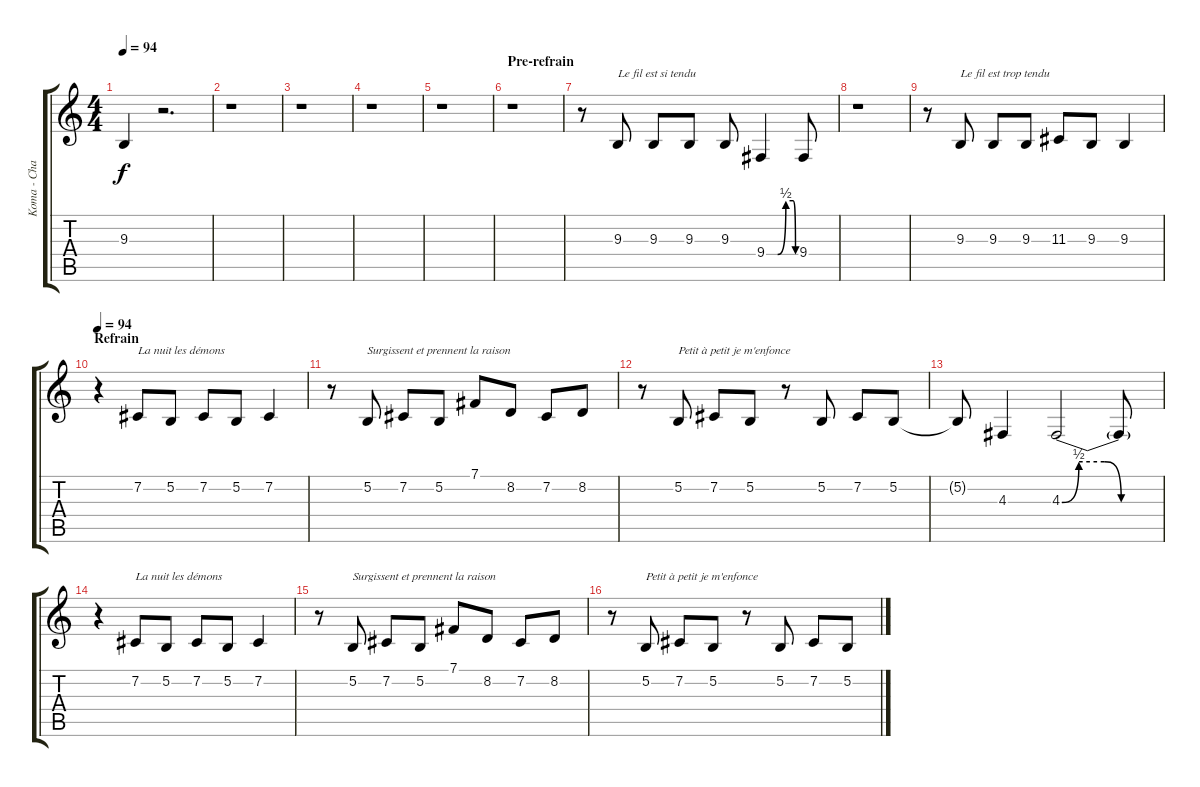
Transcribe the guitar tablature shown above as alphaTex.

\track ("Koma - Chant" "Koma - Cha") {instrument cello}
\staff {score tabs}
\tuning (B3 Gb3 D3 A2 E2 B1) {hide}
\ts (4 4)
\tempo 94
\clef g2
\ks c
9.3.4{dy f} r.2{d} |
\section ("" "")
r.1 |
r.1 |
r.1 |
r.1 |
\section ("" "Pre-refrain")
r.1 |
r.8 9.3.8{txt "Le fil est si tendu"} 9.3.8 9.3.8 9.3.8 9.4{be (custom 0 0 23 0 40 2 55 2 60 0)}.4 9.4.8 |
r.1 |
r.8 9.3.8{txt "Le fil est trop tendu"} 9.3.8 9.3.8 11.3.8 9.3.8 9.3.4 |
\section ("" "Refrain")
\tempo 94
r.4{volume 16 balance 8 instrument cello} 7.2.8{txt "La nuit les démons"} 5.2.8 7.2.8 5.2.8 7.2.4 |
r.8 5.2.8{txt "Surgissent et prennent la raison"} 7.2.8 5.2.8 7.1.8 8.2.8 7.2.8 8.2.8 |
r.8 5.2.8{txt "Petit à petit je m'enfonce"} 7.2.8 5.2.8 r.8 5.2.8 7.2.8 5.2.8 |
5.2{t}.8 4.3.4 4.3{be (custom 0 0 10 2 25 2 35 0 60 0)}.2 4.3{t}.8 |
r.4 7.2.8{txt "La nuit les démons"} 5.2.8 7.2.8 5.2.8 7.2.4 |
r.8 5.2.8{txt "Surgissent et prennent la raison"} 7.2.8 5.2.8 7.1.8 8.2.8 7.2.8 8.2.8 |
r.8 5.2.8{txt "Petit à petit je m'enfonce"} 7.2.8 5.2.8 r.8 5.2.8 7.2.8 5.2.8
